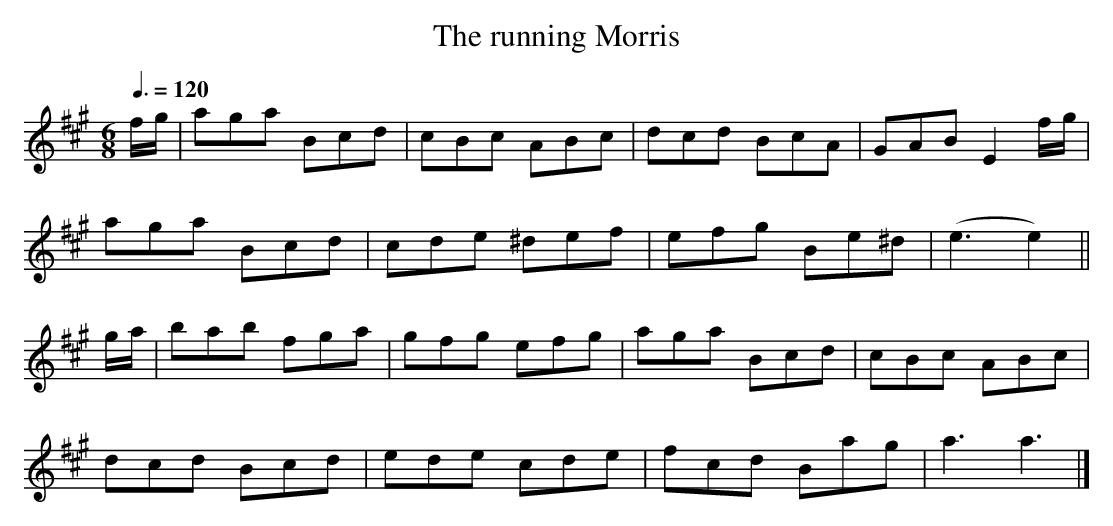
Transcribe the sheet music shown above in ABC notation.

X:1
T:The running Morris
M:6/8
L:1/8
Q:3/8=120
K:A
f/g/|aga Bcd|cBc ABc|dcd BcA|GABE2f/g/|
aga Bcd|cde ^def|efg Be^d|(e3e2)||
g/a/|bab fga|gfg efg|aga Bcd|cBc ABc|
dcd Bcd|ede cde|fcd Bag|a3a3|]
